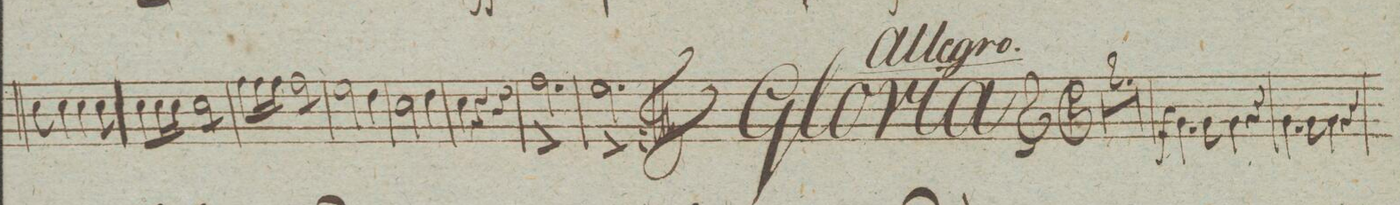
**kern	**dynam
*I"Clarinetto 2do in C:	*
*clefG2	*
*k[]	*
*M3/4	*
8cc\	.
4cc\	.
4cc\	.
8cc\	.
=92	=92
8cc\L	.
16cc\L	.
16cc\JJ	.
*tremolo	*
8cc\L	.
8cc\	.
8cc\	.
8cc\J	.
*Xtremolo	*
=93	=93
8ff\L	.
16ff\L	.
16ff\JJ	.
*tremolo	*
8ff\L	.
8ff\	.
8ff\	.
8ff\J	.
*Xtremolo	*
=94	=94
2ee\	.
4dd\	.
=95	=95
2cc\	.
4dd\	.
=96	=96
4cc\	.
4r	.
4r	.
=97	=97
2.ff^<\	.
=98	=98
2.ee^<\	.
==	==
*-	*-
